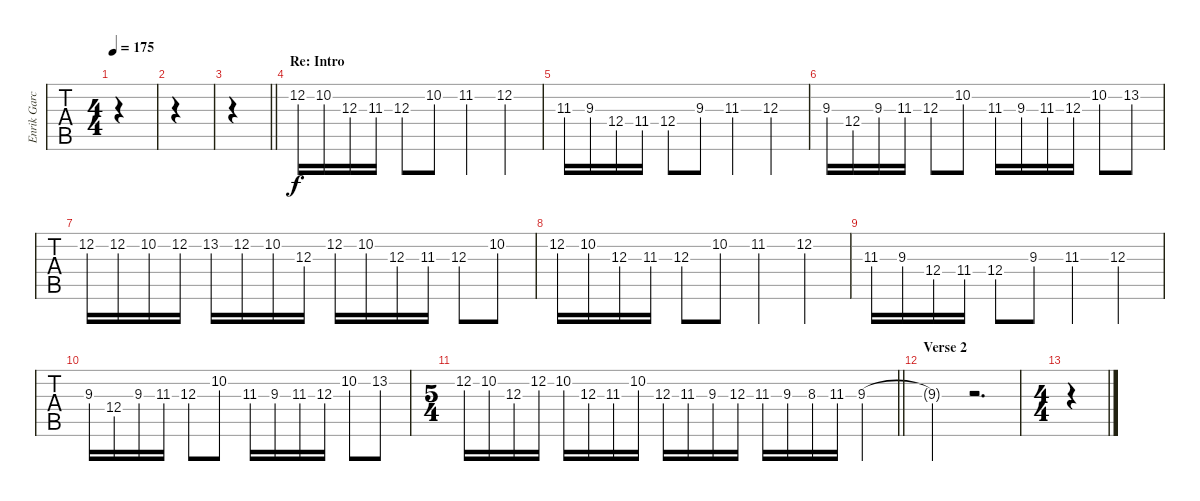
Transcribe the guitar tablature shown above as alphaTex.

\track ("Enrik García, Lead Guitar" "Enrik Garc") {instrument distortionguitar}
\staff {tabs}
\tuning (Eb4 Bb3 Gb3 Db3 Ab2 Eb2) {hide}
\ts (4 4)
\tempo 175
\clef g2
\ks c
|
|
\barLineRight lightlight
|
\section ("" "Re: Intro")
12.2.16 10.2.16 12.3.16 11.3.16 12.3.8 10.2.8 11.2.4 12.2.4 |
11.3.16 9.3.16 12.4.16 11.4.16 12.4.8 9.3.8 11.3.4 12.3.4 |
9.3.16 12.4.16 9.3.16 11.3.16 12.3.8 10.2.8 11.3.16 9.3.16 11.3.16 12.3.16 10.2.8 13.2.8 |
12.2.16 12.2.16 10.2.16 12.2.16 13.2.16 12.2.16 10.2.16 12.3.16 12.2.16 10.2.16 12.3.16 11.3.16 12.3.8 10.2.8 |
12.2.16 10.2.16 12.3.16 11.3.16 12.3.8 10.2.8 11.2.4 12.2.4 |
11.3.16 9.3.16 12.4.16 11.4.16 12.4.8 9.3.8 11.3.4 12.3.4 |
9.3.16 12.4.16 9.3.16 11.3.16 12.3.8 10.2.8 11.3.16 9.3.16 11.3.16 12.3.16 10.2.8 13.2.8 |
\ts (5 4)
\barLineRight lightlight
12.2.16 10.2.16 12.3.16 12.2.16 10.2.16 12.3.16 11.3.16 10.2.16 12.3.16 11.3.16 9.3.16 12.3.16 11.3.16 9.3.16 8.3.16 11.3.16 9.3.4{volume 11} |
\section ("" "Verse 2")
9.3{t}.2 r.2{d volume 16} |
\ts (4 4)
